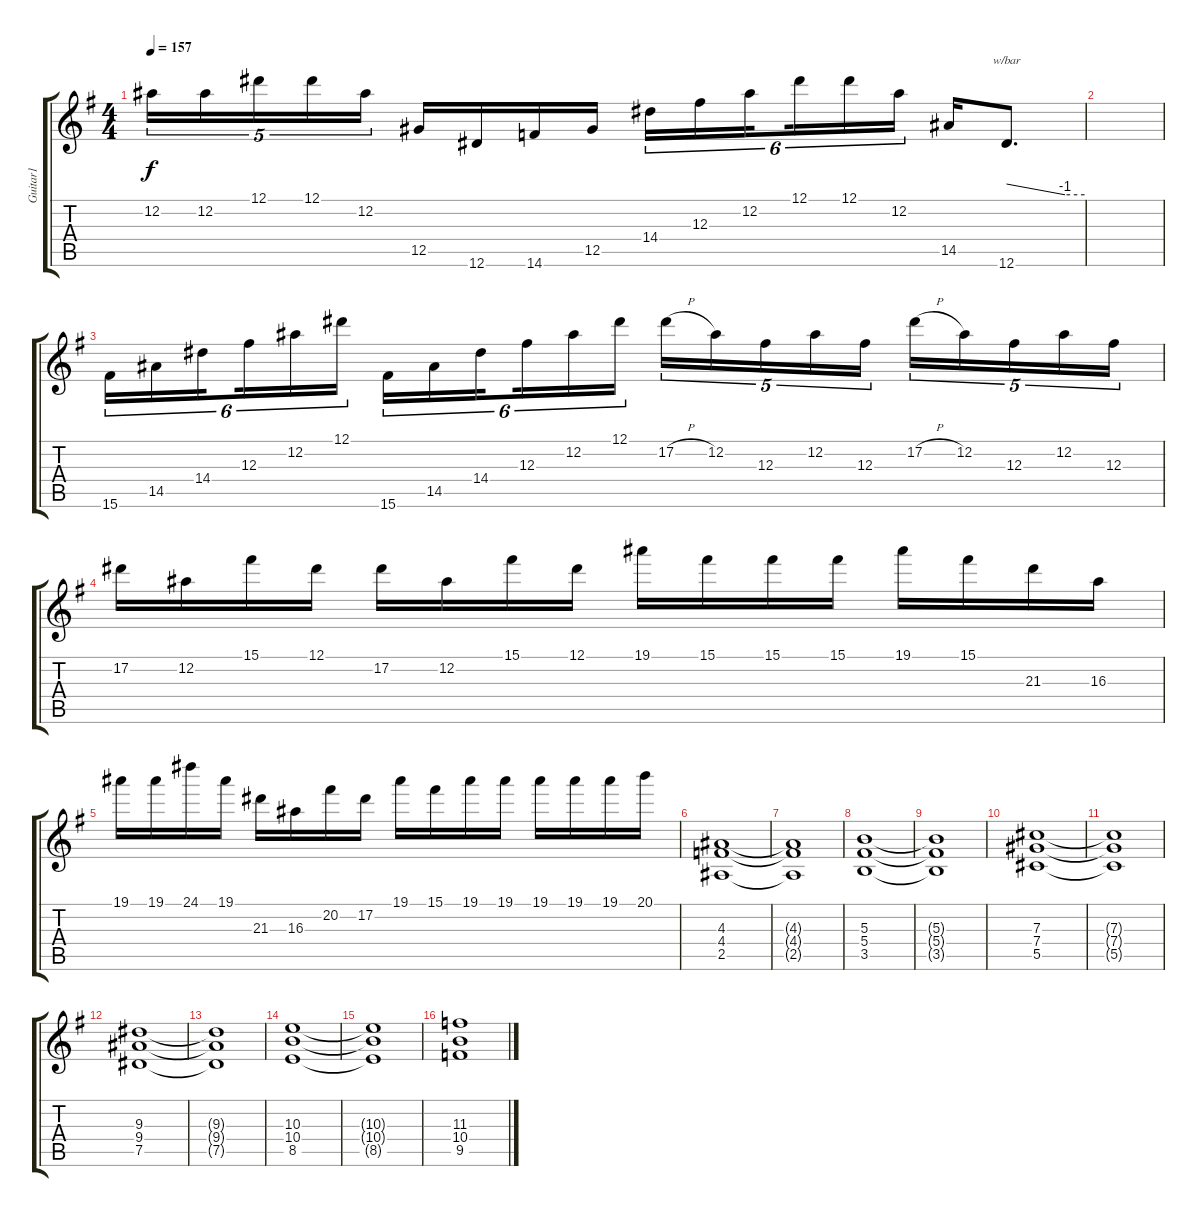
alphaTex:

\track ("Guitar1" "Guitar1") {instrument distortionguitar}
\staff {score tabs}
\tuning (Eb4 Bb3 Gb3 Db3 Ab2 Eb2) {hide}
\ts (4 4)
\tempo 157
\clef g2
\ks eminor
12.2.16{tu (5 4) dy f} 12.2.16{tu (5 4)} 12.1.16{tu (5 4)} 12.1.16{tu (5 4)} 12.2.16{tu (5 4)} 12.5.16 12.6.16 14.6.16 12.5.16 14.4.16{tu (6 4)} 12.3.16{tu (6 4)} 12.2.16{tu (6 4) beam splitsecondary} 12.1.16{tu (6 4)} 12.1.16{tu (6 4)} 12.2.16{tu (6 4)} 14.5.16 12.6.8{d tbe (custom default 0 0 45 -4 60 -4)} |
|
15.6.16{tu (6 4)} 14.5.16{tu (6 4)} 14.4.16{tu (6 4) beam splitsecondary} 12.3.16{tu (6 4)} 12.2.16{tu (6 4)} 12.1.16{tu (6 4)} 15.6.16{tu (6 4)} 14.5.16{tu (6 4)} 14.4.16{tu (6 4) beam splitsecondary} 12.3.16{tu (6 4)} 12.2.16{tu (6 4)} 12.1.16{tu (6 4)} 17.2{h}.16{tu (5 4)} 12.2.16{tu (5 4)} 12.3.16{tu (5 4)} 12.2.16{tu (5 4)} 12.3.16{tu (5 4)} 17.2{h}.16{tu (5 4)} 12.2.16{tu (5 4)} 12.3.16{tu (5 4)} 12.2.16{tu (5 4)} 12.3.16{tu (5 4)} |
17.2.16 12.2.16 15.1.16 12.1.16 17.2.16 12.2.16 15.1.16 12.1.16 19.1.16 15.1.16 15.1.16 15.1.16 19.1.16 15.1.16 21.3.16 16.3.16 |
19.1.16 19.1.16 24.1.16 19.1.16 21.3.16 16.3.16 20.2.16 17.2.16 19.1.16 15.1.16 19.1.16 19.1.16 19.1.16 19.1.16 19.1.16 20.1.16 |
(4.3 4.4 2.5).1 |
(4.3{t} 4.4{t} 2.5{t}).1 |
(5.3 5.4 3.5).1 |
(5.3{t} 5.4{t} 3.5{t}).1 |
(7.3 7.4 5.5).1 |
(7.3{t} 7.4{t} 5.5{t}).1 |
(9.3 9.4 7.5).1 |
(9.3{t} 9.4{t} 7.5{t}).1 |
(10.3 10.4 8.5).1 |
(10.3{t} 10.4{t} 8.5{t}).1 |
(11.3 10.4 9.5).1
